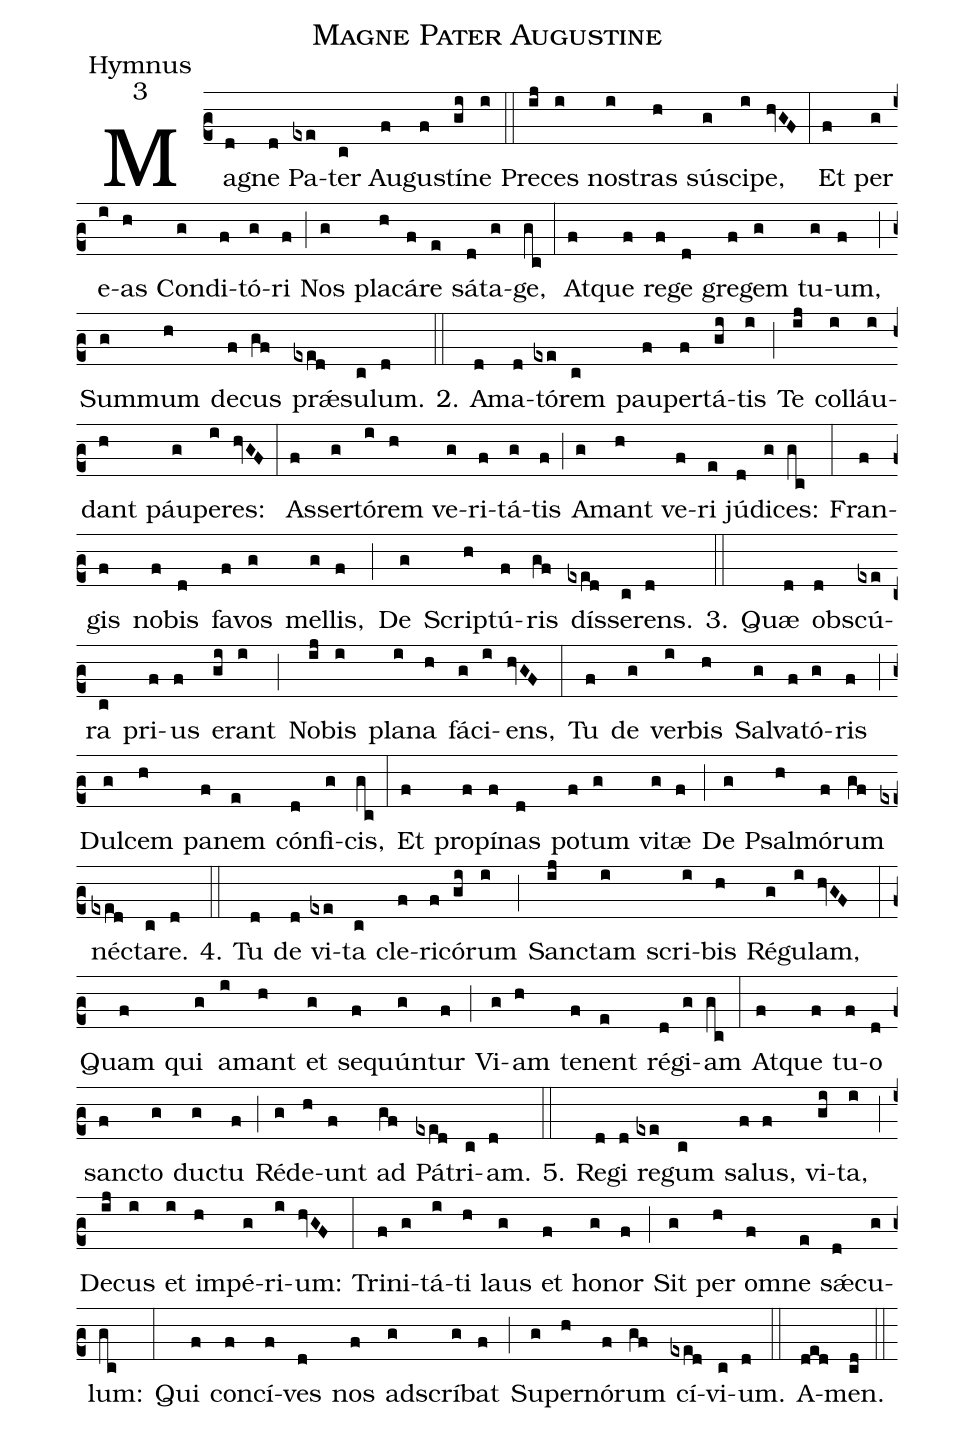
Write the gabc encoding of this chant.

name:Magne Pater Augustine;
office-part:Hymnus;
mode:3;
%%
(c2) Ma(d)gne(d) Pa(exe)ter(c) Au(f)gu(f)stí(gi)ne(i) (::) Pre(ij)ces(i) no(i)stras(h) sú(g)sci(i)pe,(hvGF) (:) Et(f) per(g) e(i)as(h) Con(g)di(f)tó(g)ri(f) (;) Nos(g) pla(h)cá(f)re(e) sá(d)ta(g)ge,(gc) (:) At(f)que(f) re(f)ge(d) gre(f)gem(g) tu(g)um,(f) (;) Sum(g)mum(h) de(f)cus(gf) pr<sp>'ae</sp>(exed)su(c)lum.(d) 2.(::) A(d)ma(d)tó(exe)rem(c) pau(f)per(f)tá(gi)tis(i) (;) Te(ij) col(i)láu(i)dant(h) páu(g)pe(i)res:(hvGF) (:) As(f)ser(g)tó(i)rem(h) ve(g)ri(f)tá(g)tis(f) (;) A(g)mant(h) ve(f)ri(e) jú(d)di(g)ces:(gc) (:) Fran(f)gis(f) no(f)bis(d) fa(f)vos(g) mel(g)lis,(f) (;) De(g) Scrip(h)tú(f)ris(gf) dís(exed)se(c)rens.(d) 3.(::) Quæ(d) ob(d)scú(exe)ra(c) pri(f)us(f) e(gi)rant(i) (;) No(ij)bis(i) pla(i)na(h) fá(g)ci(i)ens,(hvGF) (:) Tu(f) de(g) ver(i)bis(h) Sal(g)va(f)tó(g)ris(f) (;) Dul(g)cem(h) pa(f)nem(e) cón(d)fi(g)cis,(gc) (:) Et(f) pro(f)pí(f)nas(d) po(f)tum(g) vi(g)tæ(f) (;) De(g) Psal(h)mó(f)rum(gf) né(exed)cta(c)re.(d) 4.(::) Tu(d) de(d) vi(exe)ta(c) cle(f)ri(f)có(gi)rum(i) (;) San(ij)ctam(i) scri(i)bis(h) Ré(g)gu(i)lam,(hvGF) (:) Quam(f) qui(g) a(i)mant(h) et(g) se(f)quún(g)tur(f) (;) Vi(g)am(h) te(f)nent(e) ré(d)gi(g)am(gc) (:) At(f)que(f) tu(f)o(d) san(f)cto(g) du(g)ctu(f) (;) Ré(g)de(h)unt(f) ad(gf) Pá(exed)tri(c)am.(d) 5.(::) Re(d)gi(d) re(exe)gum(c) sa(f)lus,(f) vi(gi)ta,(i) (;) De(ij)cus(i) et(i) im(h)pé(g)ri(i)um:(hvGF) (:) Tri(f)ni(g)tá(i)ti(h) laus(g) et(f) ho(g)nor(f) (;) Sit(g) per(h) o(f)mne(e) s<sp>'ae</sp>(d)cu(g)lum:(gc) (:) Qui(f) con(f)cí(f)ves(d) nos(f) ad(g)scrí(g)bat(f) (;) Su(g)per(h)nó(f)rum(gf) cí(exed)vi(c)um.(d) (::) A(ded)men.(cd) (::)
